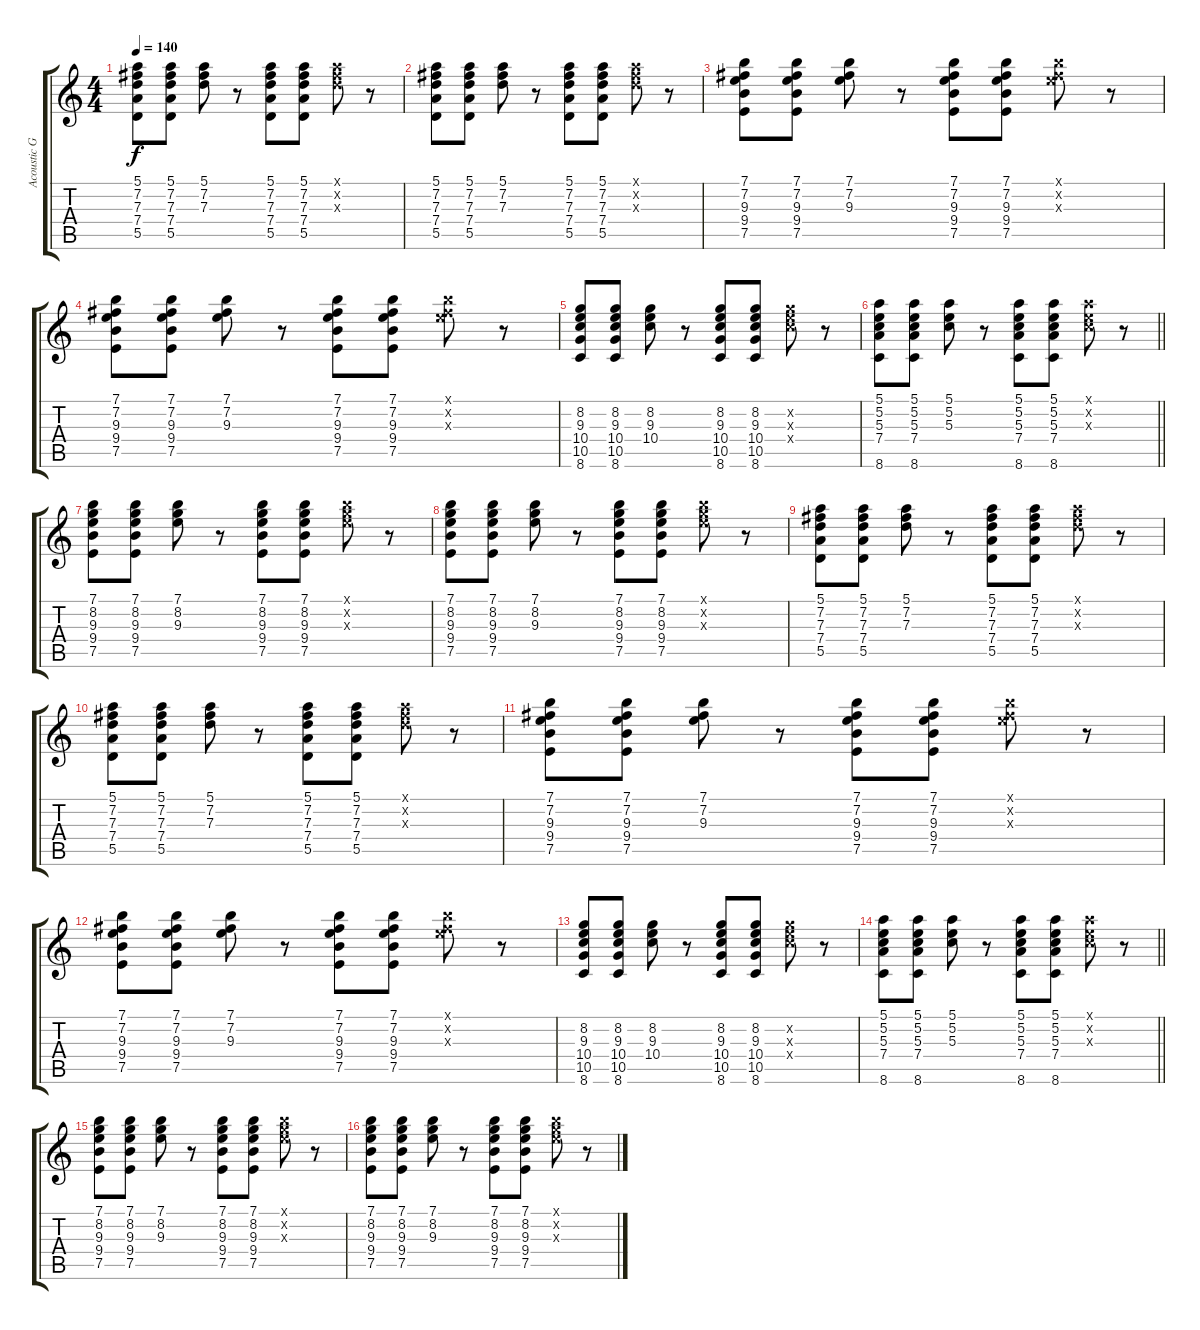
\track ("Acoustic Guitar" "Acoustic G") {instrument acousticguitarsteel}
\staff {score tabs}
\tuning (E4 B3 G3 D3 A2 E2) {hide}
\ts (4 4)
\tempo 140
\clef g2
\ks c
(5.1 7.2 7.3 7.4 5.5).8{dy f} (5.1 7.2 7.3 7.4 5.5).8 (5.1 7.2 7.3).8 r.8 (5.1 7.2 7.3 7.4 5.5).8 (5.1 7.2 7.3 7.4 5.5).8 (5.1{x} 7.2{x} 7.3{x}).8 r.8 |
(5.1 7.2 7.3 7.4 5.5).8 (5.1 7.2 7.3 7.4 5.5).8 (5.1 7.2 7.3).8 r.8 (5.1 7.2 7.3 7.4 5.5).8 (5.1 7.2 7.3 7.4 5.5).8 (5.1{x} 7.2{x} 7.3{x}).8 r.8 |
(7.1 7.2 9.3 9.4 7.5).8 (7.1 7.2 9.3 9.4 7.5).8 (7.1 7.2 9.3).8 r.8 (7.1 7.2 9.3 9.4 7.5).8 (7.1 7.2 9.3 9.4 7.5).8 (7.1{x} 7.2{x} 9.3{x}).8 r.8 |
(7.1 7.2 9.3 9.4 7.5).8 (7.1 7.2 9.3 9.4 7.5).8 (7.1 7.2 9.3).8 r.8 (7.1 7.2 9.3 9.4 7.5).8 (7.1 7.2 9.3 9.4 7.5).8 (7.1{x} 7.2{x} 9.3{x}).8 r.8 |
(8.2 9.3 10.4 10.5 8.6).8 (8.2 9.3 10.4 10.5 8.6).8 (8.2 9.3 10.4).8 r.8 (8.2 9.3 10.4 10.5 8.6).8 (8.2 9.3 10.4 10.5 8.6).8 (8.2{x} 9.3{x} 10.4{x}).8 r.8 |
\barLineRight lightlight
(5.1 5.2 5.3 7.4 8.6).8 (5.1 5.2 5.3 7.4 8.6).8 (5.1 5.2 5.3).8 r.8 (5.1 5.2 5.3 7.4 8.6).8 (5.1 5.2 5.3 7.4 8.6).8 (5.1{x} 5.2{x} 5.3{x}).8 r.8 |
\section ("" "")
(7.1 8.2 9.3 9.4 7.5).8 (7.1 8.2 9.3 9.4 7.5).8 (7.1 8.2 9.3).8 r.8 (7.1 8.2 9.3 9.4 7.5).8 (7.1 8.2 9.3 9.4 7.5).8 (7.1{x} 8.2{x} 9.3{x}).8 r.8 |
(7.1 8.2 9.3 9.4 7.5).8 (7.1 8.2 9.3 9.4 7.5).8 (7.1 8.2 9.3).8 r.8 (7.1 8.2 9.3 9.4 7.5).8 (7.1 8.2 9.3 9.4 7.5).8 (7.1{x} 8.2{x} 9.3{x}).8 r.8 |
(5.1 7.2 7.3 7.4 5.5).8 (5.1 7.2 7.3 7.4 5.5).8 (5.1 7.2 7.3).8 r.8 (5.1 7.2 7.3 7.4 5.5).8 (5.1 7.2 7.3 7.4 5.5).8 (5.1{x} 7.2{x} 7.3{x}).8 r.8 |
(5.1 7.2 7.3 7.4 5.5).8 (5.1 7.2 7.3 7.4 5.5).8 (5.1 7.2 7.3).8 r.8 (5.1 7.2 7.3 7.4 5.5).8 (5.1 7.2 7.3 7.4 5.5).8 (5.1{x} 7.2{x} 7.3{x}).8 r.8 |
(7.1 7.2 9.3 9.4 7.5).8 (7.1 7.2 9.3 9.4 7.5).8 (7.1 7.2 9.3).8 r.8 (7.1 7.2 9.3 9.4 7.5).8 (7.1 7.2 9.3 9.4 7.5).8 (7.1{x} 7.2{x} 9.3{x}).8 r.8 |
(7.1 7.2 9.3 9.4 7.5).8 (7.1 7.2 9.3 9.4 7.5).8 (7.1 7.2 9.3).8 r.8 (7.1 7.2 9.3 9.4 7.5).8 (7.1 7.2 9.3 9.4 7.5).8 (7.1{x} 7.2{x} 9.3{x}).8 r.8 |
(8.2 9.3 10.4 10.5 8.6).8 (8.2 9.3 10.4 10.5 8.6).8 (8.2 9.3 10.4).8 r.8 (8.2 9.3 10.4 10.5 8.6).8 (8.2 9.3 10.4 10.5 8.6).8 (8.2{x} 9.3{x} 10.4{x}).8 r.8 |
\barLineRight lightlight
(5.1 5.2 5.3 7.4 8.6).8 (5.1 5.2 5.3 7.4 8.6).8 (5.1 5.2 5.3).8 r.8 (5.1 5.2 5.3 7.4 8.6).8 (5.1 5.2 5.3 7.4 8.6).8 (5.1{x} 5.2{x} 5.3{x}).8 r.8 |
\section ("" "")
(7.1 8.2 9.3 9.4 7.5).8 (7.1 8.2 9.3 9.4 7.5).8 (7.1 8.2 9.3).8 r.8 (7.1 8.2 9.3 9.4 7.5).8 (7.1 8.2 9.3 9.4 7.5).8 (7.1{x} 8.2{x} 9.3{x}).8 r.8 |
(7.1 8.2 9.3 9.4 7.5).8 (7.1 8.2 9.3 9.4 7.5).8 (7.1 8.2 9.3).8 r.8 (7.1 8.2 9.3 9.4 7.5).8 (7.1 8.2 9.3 9.4 7.5).8 (7.1{x} 8.2{x} 9.3{x}).8 r.8
